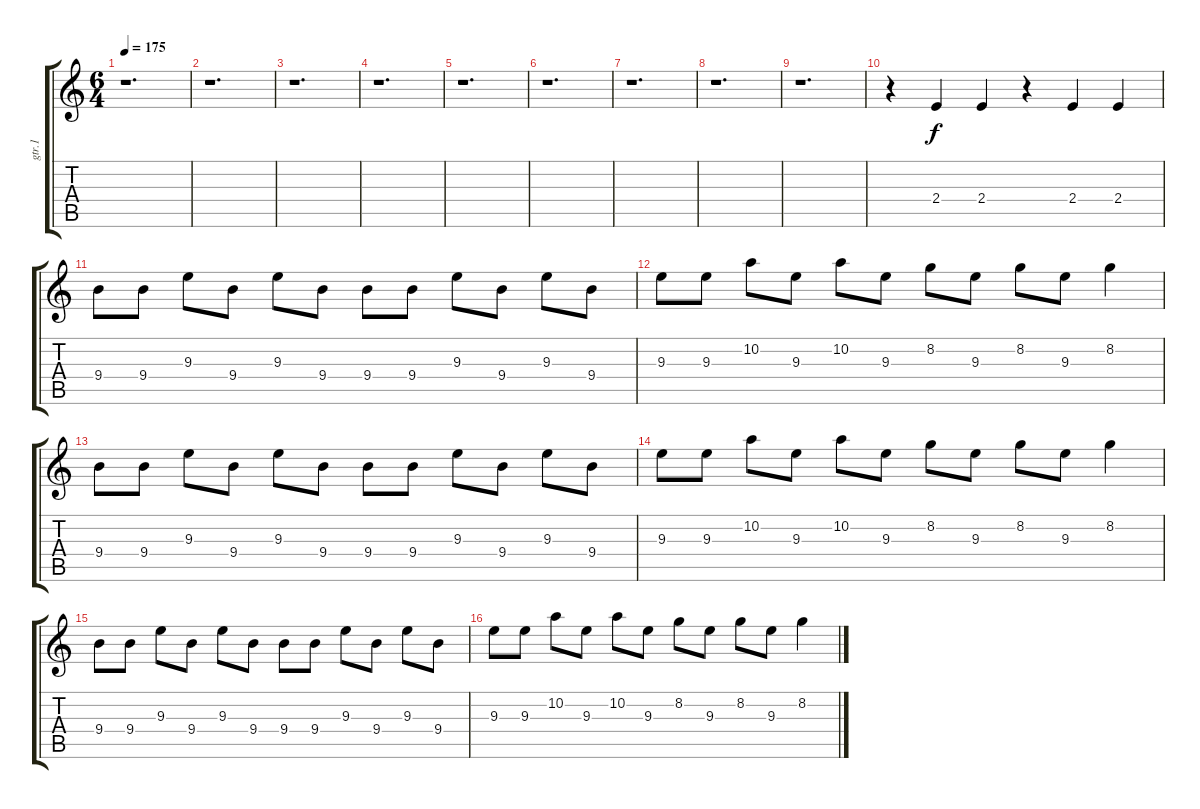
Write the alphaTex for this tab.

\track ("gtr.1" "gtr.1") {instrument acousticguitarsteel}
\staff {score tabs}
\tuning (E4 B3 G3 D3 A2 E2) {hide}
\ts (6 4)
\tempo 175
\clef g2
\ks c
r.1{d dy f} |
r.1{d} |
r.1{d} |
r.1{d} |
r.1{d} |
r.1{d} |
r.1{d} |
r.1{d} |
r.1{d} |
r.4 2.4.4 2.4.4 r.4 2.4.4 2.4.4 |
9.4.8 9.4.8 9.3.8 9.4.8 9.3.8 9.4.8 9.4.8 9.4.8 9.3.8 9.4.8 9.3.8 9.4.8 |
9.3.8 9.3.8 10.2.8 9.3.8 10.2.8 9.3.8 8.2.8 9.3.8 8.2.8 9.3.8 8.2.4 |
9.4.8 9.4.8 9.3.8 9.4.8 9.3.8 9.4.8 9.4.8 9.4.8 9.3.8 9.4.8 9.3.8 9.4.8 |
9.3.8 9.3.8 10.2.8 9.3.8 10.2.8 9.3.8 8.2.8 9.3.8 8.2.8 9.3.8 8.2.4 |
9.4.8 9.4.8 9.3.8 9.4.8 9.3.8 9.4.8 9.4.8 9.4.8 9.3.8 9.4.8 9.3.8 9.4.8 |
9.3.8 9.3.8 10.2.8 9.3.8 10.2.8 9.3.8 8.2.8 9.3.8 8.2.8 9.3.8 8.2.4
